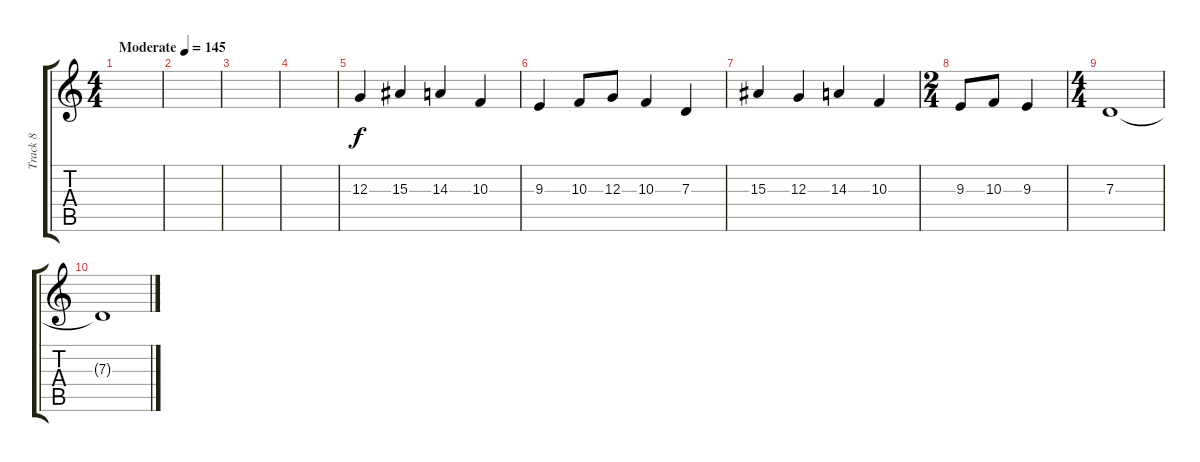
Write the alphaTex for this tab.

\track ("Track 8" "Track 8") {instrument flute}
\staff {score tabs}
\tuning (E4 B3 G3 D3 A2 D2) {hide}
\ts (4 4)
\tempo (145 "Moderate")
\clef g2
\ks c
|
|
|
|
12.3.4 15.3.4 14.3.4 10.3.4 |
9.3.4 10.3.8 12.3.8 10.3.4 7.3.4 |
15.3.4 12.3.4 14.3.4 10.3.4 |
\ts (2 4)
9.3.8 10.3.8 9.3.4 |
\ts (4 4)
7.3.1 |
7.3{t}.1
